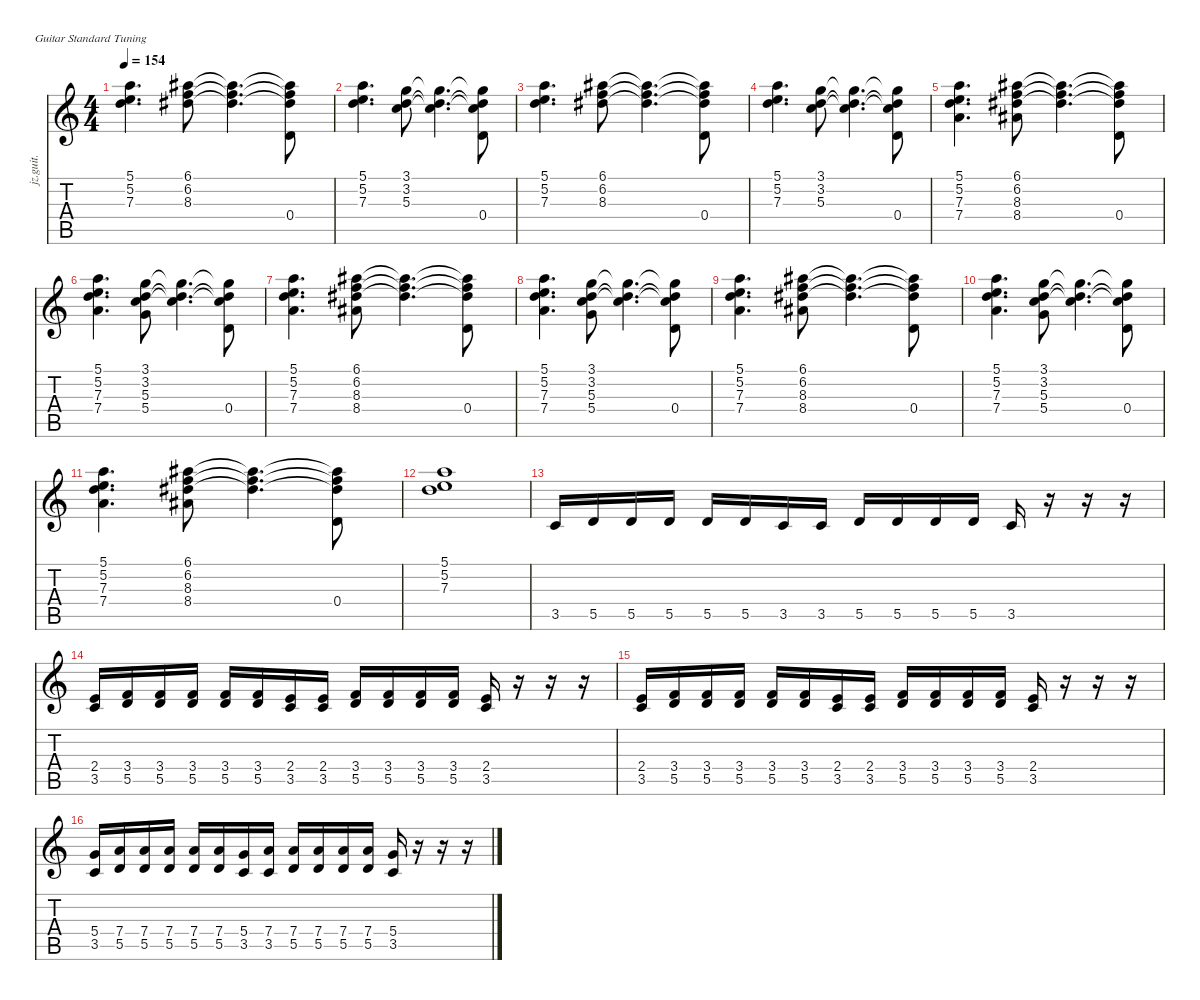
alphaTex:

\defaultSystemsLayout 4
\hideDynamics
\bracketExtendMode nobrackets
\otherSystemsTrackNameOrientation horizontal
\track ("Rhythm" "jz.guit.") {instrument electricguitarjazz}
\staff {score tabs}
\tuning (E4 B3 G3 D3 A2 E2)
\ts (4 4)
\tempo 154
\clef g2
\ks c
(5.1 5.2 7.3).4{d dy f beam Down} (6.1{acc #} 6.2 8.3{acc #}).8{beam Down} (6.1{t acc #} 6.2{t} 8.3{t acc #}).4{d beam Down} (6.1{t acc #} 6.2{t} 8.3{t acc #} 0.4).8{beam Down} |
(5.1 5.2 7.3).4{d beam Down} (3.1 3.2 5.3).8{beam Down} (3.1{t} 3.2{t} 5.3{t}).4{d beam Down} (3.1{t} 3.2{t} 5.3{t} 0.4).8{beam Down} |
(5.1 5.2 7.3).4{d beam Down} (6.1{acc #} 6.2 8.3{acc #}).8{beam Down} (6.1{t acc #} 6.2{t} 8.3{t acc #}).4{d beam Down} (6.1{t acc #} 6.2{t} 8.3{t acc #} 0.4).8{beam Down} |
(5.1 5.2 7.3).4{d beam Down} (3.1 3.2 5.3).8{beam Down} (3.1{t} 3.2{t} 5.3{t}).4{d beam Down} (3.1{t} 3.2{t} 5.3{t} 0.4).8{beam Down} |
(5.1 5.2 7.3 7.4).4{d beam Down} (6.1{acc #} 6.2 8.3{acc #} 8.4{acc #}).8{beam Down} (6.1{t acc #} 6.2{t} 8.3{t acc #}).4{d beam Down} (6.1{t acc #} 6.2{t} 8.3{t acc #} 0.4).8{beam Down} |
(5.1 5.2 7.3 7.4).4{d beam Down} (3.1 3.2 5.3 5.4).8{beam Down} (3.1{t} 3.2{t} 5.3{t}).4{d beam Down} (3.1{t} 3.2{t} 5.3{t} 0.4).8{beam Down} |
(5.1 5.2 7.3 7.4).4{d beam Down} (6.1{acc #} 6.2 8.3{acc #} 8.4{acc #}).8{beam Down} (6.1{t acc #} 6.2{t} 8.3{t acc #}).4{d beam Down} (6.1{t acc #} 6.2{t} 8.3{t acc #} 0.4).8{beam Down} |
(5.1 5.2 7.3 7.4).4{d beam Down} (3.1 3.2 5.3 5.4).8{beam Down} (3.1{t} 3.2{t} 5.3{t}).4{d beam Down} (3.1{t} 3.2{t} 5.3{t} 0.4).8{beam Down} |
(5.1 5.2 7.3 7.4).4{d beam Down} (6.1{acc #} 6.2 8.3{acc #} 8.4{acc #}).8{beam Down} (6.1{t acc #} 6.2{t} 8.3{t acc #}).4{d beam Down} (6.1{t acc #} 6.2{t} 8.3{t acc #} 0.4).8{beam Down} |
(5.1 5.2 7.3 7.4).4{d beam Down} (3.1 3.2 5.3 5.4).8{beam Down} (3.1{t} 3.2{t} 5.3{t}).4{d beam Down} (3.1{t} 3.2{t} 5.3{t} 0.4).8{beam Down} |
(5.1 5.2 7.3 7.4).4{d beam Down} (6.1{acc #} 6.2 8.3{acc #} 8.4{acc #}).8{beam Down} (6.1{t acc #} 6.2{t} 8.3{t acc #}).4{d beam Down} (6.1{t acc #} 6.2{t} 8.3{t acc #} 0.4).8{beam Down} |
(5.1 5.2 7.3).1{beam Down} |
3.5.16{instrument distortionguitar beam Up} 5.5.16{beam Up} 5.5.16{beam Up} 5.5.16{beam Up} 5.5.16{beam Up} 5.5.16{beam Up} 3.5.16{beam Up} 3.5.16{beam Up} 5.5.16{beam Up} 5.5.16{beam Up} 5.5.16{beam Up} 5.5.16{beam Up} 3.5.16{beam Up} r.16{beam Up} r.16{beam Up} r.16{beam Up} |
(2.4 3.5).16{beam Up} (3.4 5.5).16{beam Up} (3.4 5.5).16{beam Up} (3.4 5.5).16{beam Up} (3.4 5.5).16{beam Up} (3.4 5.5).16{beam Up} (2.4 3.5).16{beam Up} (2.4 3.5).16{beam Up} (3.4 5.5).16{beam Up} (3.4 5.5).16{beam Up} (3.4 5.5).16{beam Up} (3.4 5.5).16{beam Up} (2.4 3.5).16{beam Up} r.16{beam Up} r.16{beam Up} r.16{beam Up} |
(2.4 3.5).16{beam Up} (3.4 5.5).16{beam Up} (3.4 5.5).16{beam Up} (3.4 5.5).16{beam Up} (3.4 5.5).16{beam Up} (3.4 5.5).16{beam Up} (2.4 3.5).16{beam Up} (2.4 3.5).16{beam Up} (3.4 5.5).16{beam Up} (3.4 5.5).16{beam Up} (3.4 5.5).16{beam Up} (3.4 5.5).16{beam Up} (2.4 3.5).16{beam Up} r.16{beam Up} r.16{beam Up} r.16{beam Up} |
(5.4 3.5).16{beam Up} (7.4 5.5).16{beam Up} (7.4 5.5).16{beam Up} (7.4 5.5).16{beam Up} (7.4 5.5).16{beam Up} (7.4 5.5).16{beam Up} (5.4 3.5).16{beam Up} (7.4 3.5).16{beam Up} (7.4 5.5).16{beam Up} (7.4 5.5).16{beam Up} (7.4 5.5).16{beam Up} (7.4 5.5).16{beam Up} (5.4 3.5).16{beam Up} r.16{beam Up} r.16{beam Up} r.16{beam Up}
